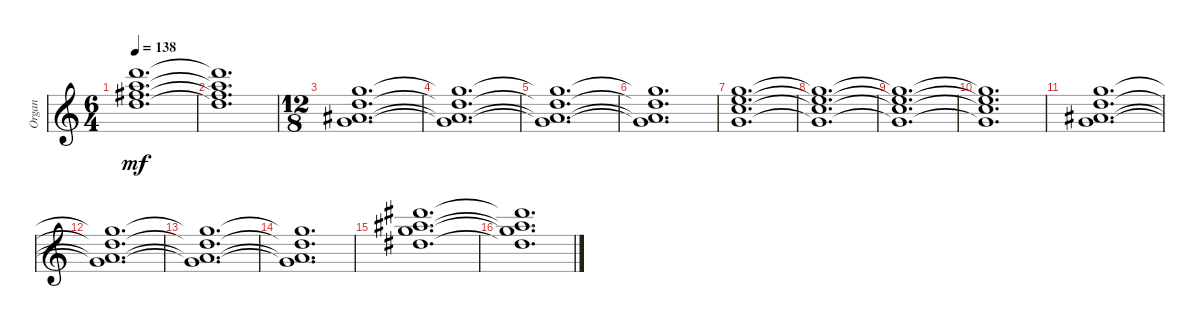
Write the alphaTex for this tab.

\track ("Organ" "Organ") {instrument drawbarorgan}
\staff {score}
\tuning (E4 B3 G3 D3 A2 E2) {hide}
\ts (6 4)
\tempo 138
\clef g2
\ks c
(22.1 22.2 23.3 24.4).1{d dy mf} |
(22.1{t} 22.2{t} 23.3{t} 24.4{t}).1{d} |
\ts (12 8)
(15.1 15.2 15.3 17.4).1{d} |
(15.1{t} 15.2{t} 15.3{t} 17.4{t}).1{d} |
(15.1{t} 15.2{t} 15.3{t} 17.4{t}).1{d} |
(15.1{t} 15.2{t} 15.3{t} 17.4{t}).1{d} |
(15.1 17.2 17.3 17.4).1{d} |
(15.1{t} 17.2{t} 17.3{t} 17.4{t}).1{d} |
(15.1{t} 17.2{t} 17.3{t} 17.4{t}).1{d} |
(15.1{t} 17.2{t} 17.3{t} 17.4{t}).1{d} |
(15.1 15.2 15.3 17.4).1{d} |
(15.1{t} 15.2{t} 15.3{t} 17.4{t}).1{d} |
(15.1{t} 15.2{t} 15.3{t} 17.4{t}).1{d} |
(15.1{t} 15.2{t} 15.3{t} 17.4{t}).1{d} |
(23.1 23.2 24.3 25.4).1{d} |
(23.1{t} 23.2{t} 24.3{t} 25.4{t}).1{d}
